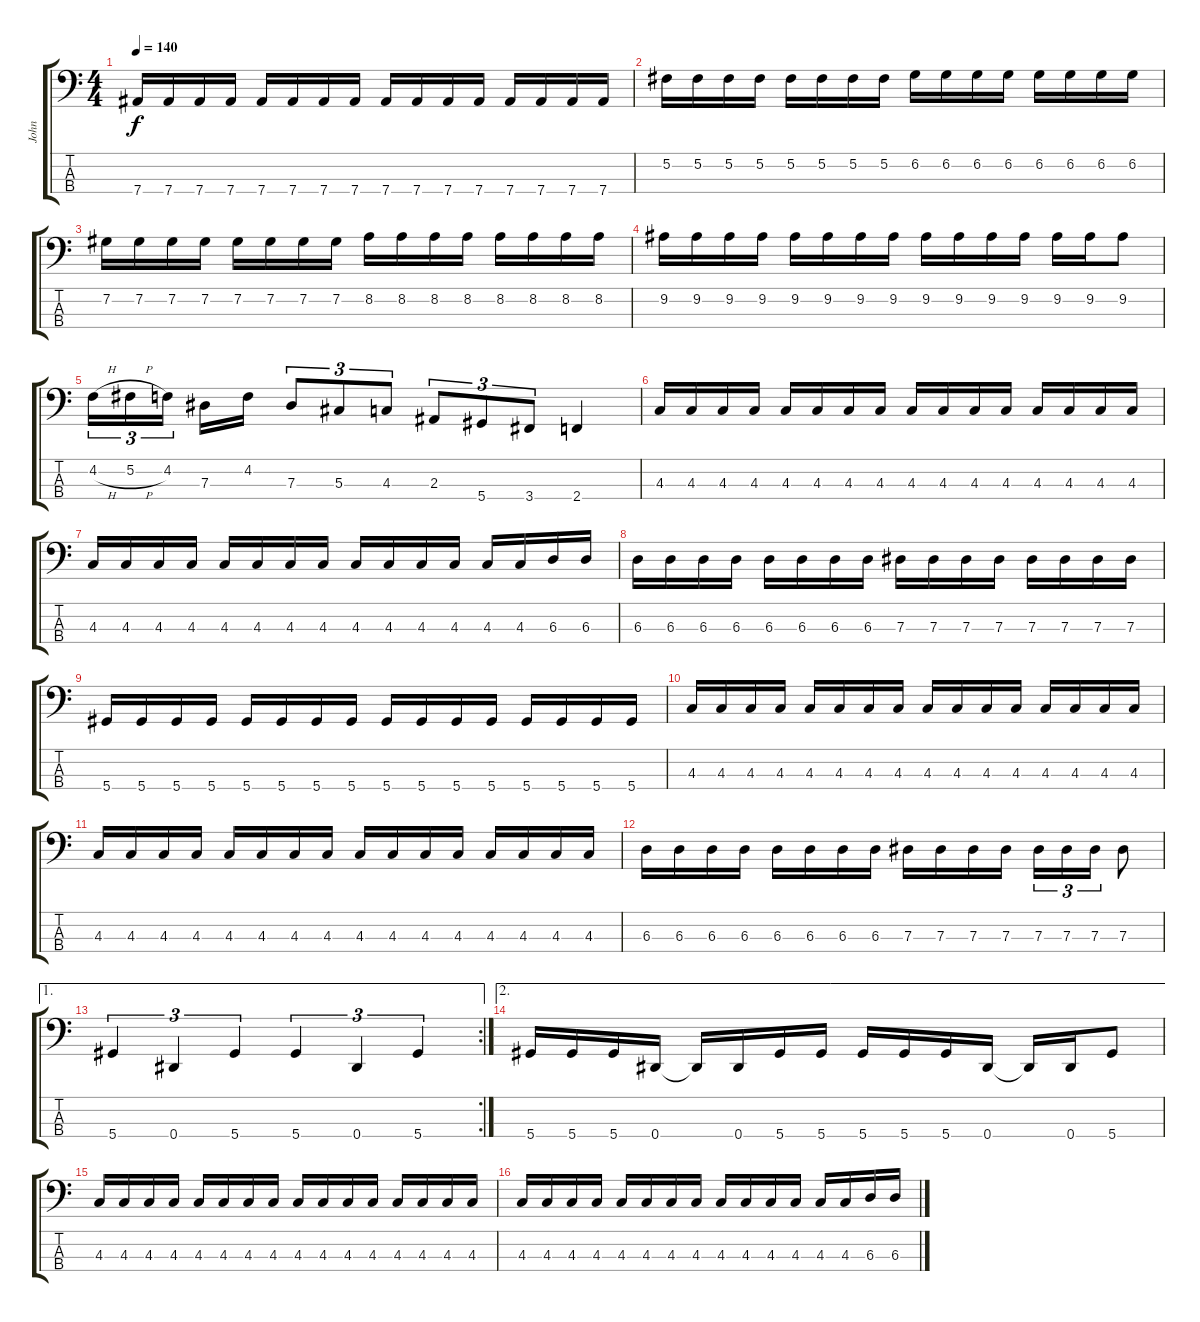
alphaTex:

\track ("John" "John") {instrument electricbassfinger}
\staff {score tabs}
\tuning (Gb2 Db2 Ab1 Eb1) {hide}
\ts (4 4)
\tempo 140
\clef f4
\ks c
7.4.16{dy f} 7.4.16 7.4.16 7.4.16 7.4.16 7.4.16 7.4.16 7.4.16 7.4.16 7.4.16 7.4.16 7.4.16 7.4.16 7.4.16 7.4.16 7.4.16 |
5.2.16 5.2.16 5.2.16 5.2.16 5.2.16 5.2.16 5.2.16 5.2.16 6.2.16 6.2.16 6.2.16 6.2.16 6.2.16 6.2.16 6.2.16 6.2.16 |
7.2.16 7.2.16 7.2.16 7.2.16 7.2.16 7.2.16 7.2.16 7.2.16 8.2.16 8.2.16 8.2.16 8.2.16 8.2.16 8.2.16 8.2.16 8.2.16 |
9.2.16 9.2.16 9.2.16 9.2.16 9.2.16 9.2.16 9.2.16 9.2.16 9.2.16 9.2.16 9.2.16 9.2.16 9.2.16 9.2.16 9.2.8 |
4.2{h}.16{tu (3 2)} 5.2{h}.16{tu (3 2)} 4.2.16{tu (3 2)} 7.3.16 4.2.16 7.3.8{tu (3 2)} 5.3.8{tu (3 2)} 4.3.8{tu (3 2)} 2.3.8{tu (3 2)} 5.4.8{tu (3 2)} 3.4.8{tu (3 2)} 2.4.4 |
4.3.16 4.3.16 4.3.16 4.3.16 4.3.16 4.3.16 4.3.16 4.3.16 4.3.16 4.3.16 4.3.16 4.3.16 4.3.16 4.3.16 4.3.16 4.3.16 |
4.3.16 4.3.16 4.3.16 4.3.16 4.3.16 4.3.16 4.3.16 4.3.16 4.3.16 4.3.16 4.3.16 4.3.16 4.3.16 4.3.16 6.3.16 6.3.16 |
6.3.16 6.3.16 6.3.16 6.3.16 6.3.16 6.3.16 6.3.16 6.3.16 7.3.16 7.3.16 7.3.16 7.3.16 7.3.16 7.3.16 7.3.16 7.3.16 |
5.4.16 5.4.16 5.4.16 5.4.16 5.4.16 5.4.16 5.4.16 5.4.16 5.4.16 5.4.16 5.4.16 5.4.16 5.4.16 5.4.16 5.4.16 5.4.16 |
4.3.16 4.3.16 4.3.16 4.3.16 4.3.16 4.3.16 4.3.16 4.3.16 4.3.16 4.3.16 4.3.16 4.3.16 4.3.16 4.3.16 4.3.16 4.3.16 |
4.3.16 4.3.16 4.3.16 4.3.16 4.3.16 4.3.16 4.3.16 4.3.16 4.3.16 4.3.16 4.3.16 4.3.16 4.3.16 4.3.16 4.3.16 4.3.16 |
6.3.16 6.3.16 6.3.16 6.3.16 6.3.16 6.3.16 6.3.16 6.3.16 7.3.16 7.3.16 7.3.16 7.3.16 7.3.16{tu (3 2)} 7.3.16{tu (3 2)} 7.3.16{tu (3 2)} 7.3.8 |
\ae 1
\rc 2
5.4.4{tu (3 2)} 0.4.4{tu (3 2)} 5.4.4{tu (3 2)} 5.4.4{tu (3 2)} 0.4.4{tu (3 2)} 5.4.4{tu (3 2)} |
\ae 2
5.4.16 5.4.16 5.4.16 0.4.16 0.4{t}.16 0.4.16 5.4.16 5.4.16 5.4.16 5.4.16 5.4.16 0.4.16 0.4{t}.16 0.4.16 5.4.8 |
4.3.16 4.3.16 4.3.16 4.3.16 4.3.16 4.3.16 4.3.16 4.3.16 4.3.16 4.3.16 4.3.16 4.3.16 4.3.16 4.3.16 4.3.16 4.3.16 |
4.3.16 4.3.16 4.3.16 4.3.16 4.3.16 4.3.16 4.3.16 4.3.16 4.3.16 4.3.16 4.3.16 4.3.16 4.3.16 4.3.16 6.3.16 6.3.16
